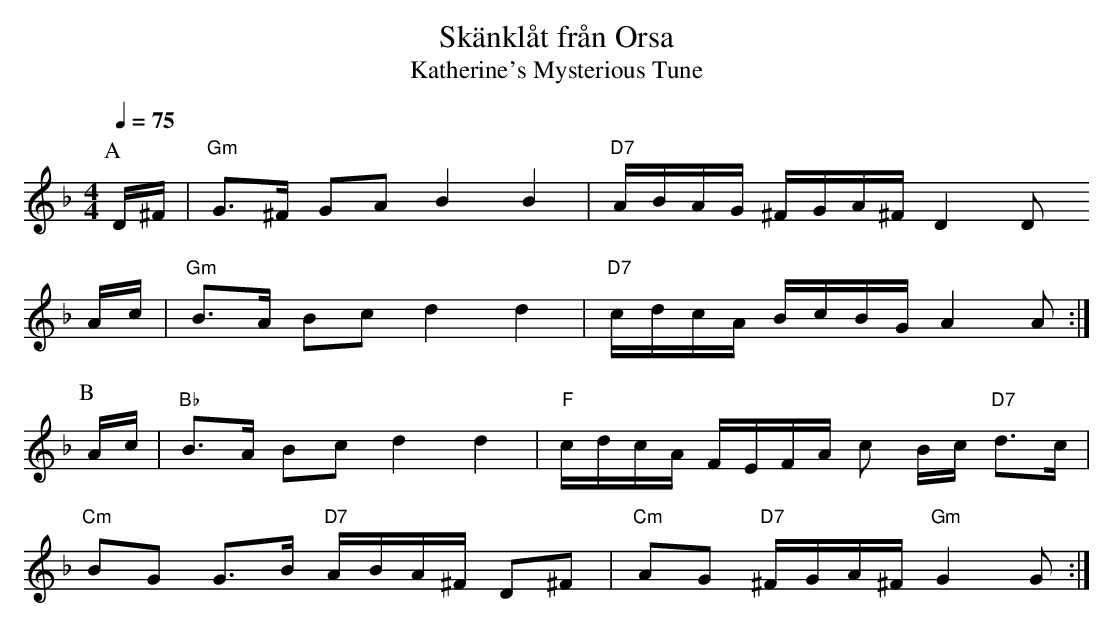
X:1
T:Sk\"ankl\aat fr\aan Orsa
T:Katherine's Mysterious Tune
L:1/8
Q:1/4=75
M:4/4
K:Gdor
P:A
D/2^F/2 | "Gm"G3/2^F/2 GA B2 B2 | "D7"A/2B/2A/2G/2 ^F/2G/2A/2^F/2 D2 D
A/2c/2 | "Gm"B3/2A/2 Bc d2 d2 | "D7"c/2d/2c/2A/2 B/2c/2B/2G/2 A2 A :|
P:B
A/2c/2 | "B\u266d"B3/2A/2 Bc d2 d2 | "F"c/2d/2c/2A/2 F/2E/2F/2A/2 c B/2c/2 "D7"d3/2c/2 |
"Cm"BG G3/2B/2 "D7"A/2B/2A/2^F/2 D^F | "Cm"AG "D7"^F/2G/2A/2^F/2 "Gm"G2 G :|
